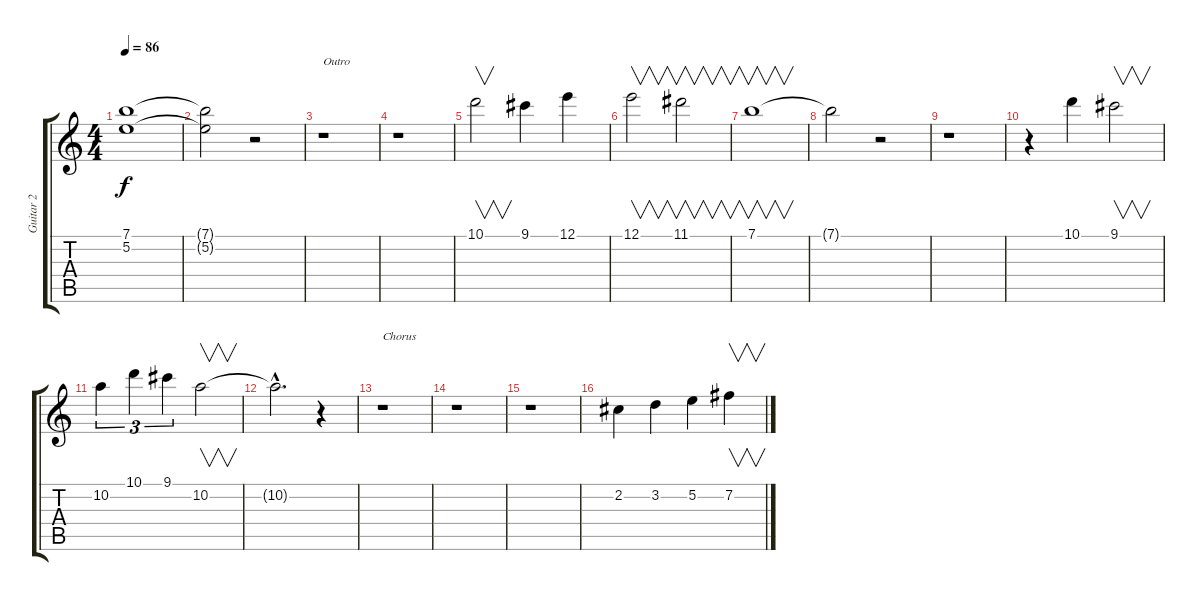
\track ("Guitar 2" "Guitar 2") {instrument overdrivenguitar}
\staff {score tabs}
\tuning (E4 B3 G3 D3 A2 E2) {hide}
\ts (4 4)
\tempo 86
\clef g2
\ks c
(7.1 5.2).1{dy f} |
(7.1{t} 5.2{t}).2 r.2 |
r.1{txt "Outro"} |
r.1 |
10.1.2{v} 9.1.4 12.1.4 |
12.1.2{v} 11.1.2{v} |
7.1.1{v} |
7.1{t}.2 r.2 |
r.1 |
r.4 10.1.4 9.1.2{v} |
10.2.4{tu (3 2)} 10.1.4{tu (3 2)} 9.1.4{tu (3 2)} 10.2.2{v} |
10.2{hac t}.2{d} r.4 |
r.1{txt "Chorus"} |
r.1 |
r.1 |
2.2.4 3.2.4 5.2.4 7.2.4{v}
